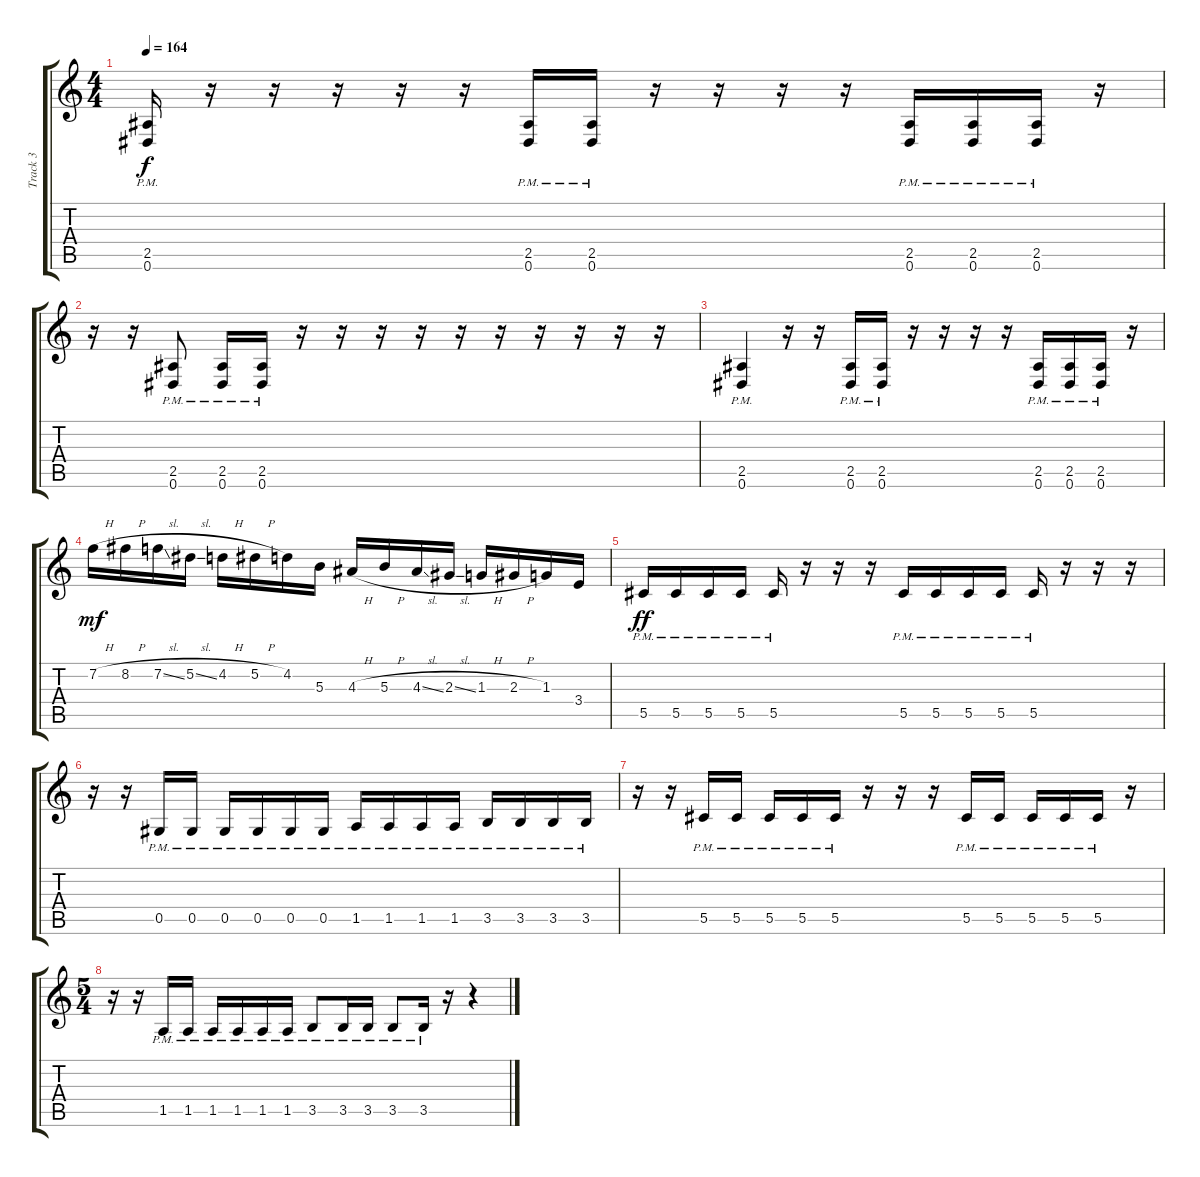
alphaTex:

\track ("Track 3" "Track 3") {instrument distortionguitar}
\staff {score tabs}
\tuning (Eb4 Bb3 Gb3 Db3 Ab2 Eb2) {hide}
\ts (4 4)
\tempo 164
\clef g2
\ks c
(2.5{pm} 0.6{pm}).16{dy f} r.16 r.16 r.16 r.16 r.16 (2.5{pm} 0.6{pm}).16 (2.5{pm} 0.6{pm}).16 r.16 r.16 r.16 r.16 (2.5{pm} 0.6{pm}).16 (2.5{pm} 0.6{pm}).16 (2.5{pm} 0.6{pm}).16 r.16 |
r.16 r.16 (2.5{pm} 0.6{pm}).8 (2.5{pm} 0.6{pm}).16 (2.5{pm} 0.6{pm}).16 r.16 r.16 r.16 r.16 r.16 r.16 r.16 r.16 r.16 r.16 |
(2.5{pm} 0.6{pm}).4 r.16 r.16 (2.5{pm} 0.6{pm}).16 (2.5{pm} 0.6{pm}).16 r.16 r.16 r.16 r.16 (2.5{pm} 0.6{pm}).16 (2.5{pm} 0.6{pm}).16 (2.5{pm} 0.6{pm}).16 r.16 |
7.2{h}.16{dy mf} 8.2{h}.16 7.2{sl}.16 5.2{sl}.16 4.2{h}.16 5.2{h}.16 4.2.16 5.3.16 4.3{h}.16 5.3{h}.16 4.3{sl}.16 2.3{sl}.16 1.3{h}.16 2.3{h}.16 1.3.16 3.4.16 |
5.5{pm}.16{dy ff} 5.5{pm}.16 5.5{pm}.16 5.5{pm}.16 5.5{pm}.16 r.16 r.16 r.16 5.5{pm}.16 5.5{pm}.16 5.5{pm}.16 5.5{pm}.16 5.5{pm}.16 r.16 r.16 r.16 |
r.16 r.16 0.5{pm}.16 0.5{pm}.16 0.5{pm}.16 0.5{pm}.16 0.5{pm}.16 0.5{pm}.16 1.5{pm}.16 1.5{pm}.16 1.5{pm}.16 1.5{pm}.16 3.5{pm}.16 3.5{pm}.16 3.5{pm}.16 3.5{pm}.16 |
r.16 r.16 5.5{pm}.16 5.5{pm}.16 5.5{pm}.16 5.5{pm}.16 5.5{pm}.16 r.16 r.16 r.16 5.5{pm}.16 5.5{pm}.16 5.5{pm}.16 5.5{pm}.16 5.5{pm}.16 r.16 |
\ts (5 4)
r.16 r.16 1.5{pm}.16 1.5{pm}.16 1.5{pm}.16 1.5{pm}.16 1.5{pm}.16 1.5{pm}.16 3.5{pm}.8 3.5{pm}.16 3.5{pm}.16 3.5{pm}.8 3.5{pm}.16 r.16 r.4
